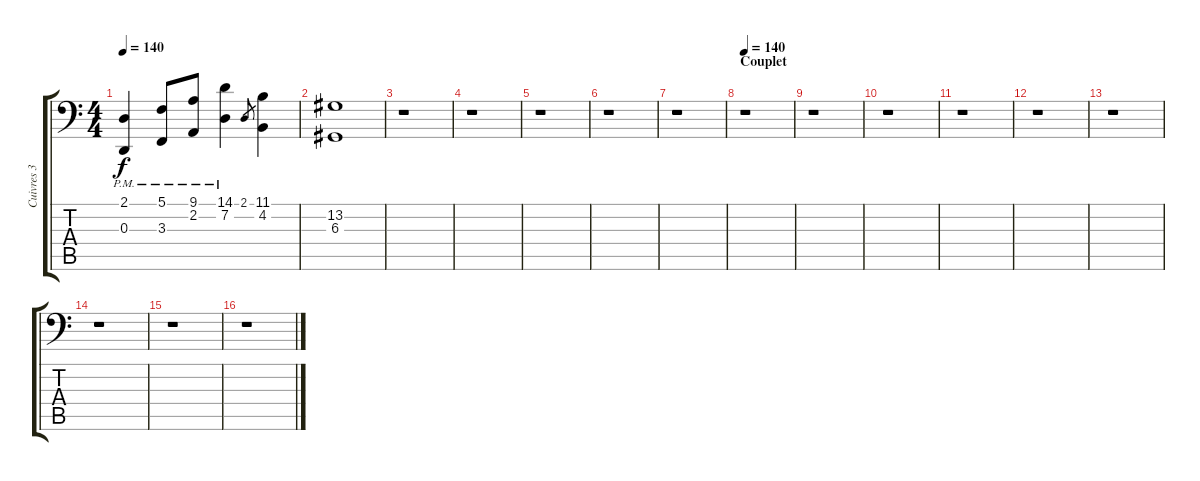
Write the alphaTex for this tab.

\track ("Cuivres 3" "Cuivres 3") {instrument tenorsax}
\staff {score tabs}
\tuning (C3 G2 D2 A1 E1 B0) {hide}
\ts (4 4)
\tempo 140
\clef f4
\ks c
(2.1{pm} 0.3).4{dy f} (5.1{pm} 3.3).8 (9.1{pm} 2.2).8 (14.1{pm} 7.2).4 2.1.8{gr} (11.1 4.2).4 |
(13.2 6.3).1 |
r.1 |
r.1 |
r.1 |
r.1 |
r.1 |
\section ("" "Couplet")
\tempo 140
r.1 |
r.1 |
r.1 |
r.1 |
r.1 |
r.1 |
r.1 |
r.1 |
r.1
